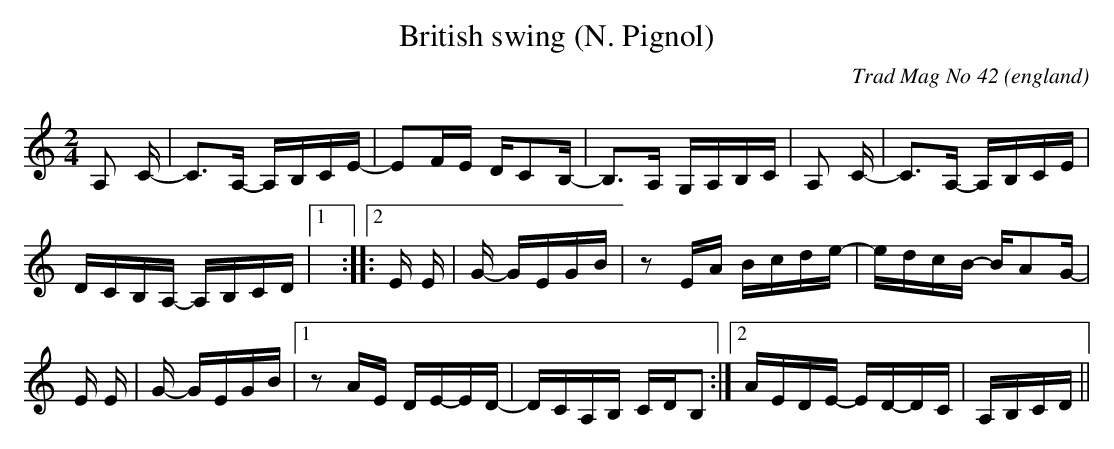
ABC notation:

X:1
T:British swing (N. Pignol)
O:england
C:Trad Mag No 42
M:2/4
L:1/16
K:C
A,2+A,E++A,-D-+ +A,D++A,-E-++A,E+C-|C3A,- A,B,CE-|\
E2FE DC2B,-|B,3A, G,A,B,C|\
A,2+A,E++A,-F-+ +A,F++A,-E-++A,E+C-|C3A,- A,B,CE|
DCB,A,- A,B,CD|1 +B,8E8+:|2  +B,4-E4-+ +B,3E3+ +E-G-+\
|:+E2G2+E+E-c-+ +Ec++E-G-++EG+E|\
+E3B3+G- GEGB|z2EA Bcde-|edcB- BA2G-|
+E2G2+E+E-c-+ +Ec++E-G-++EG+E|\
+E3B3+G- GEGB|1 z2AE DE-ED-|\
DCA,B, CDB,2:|2 AEDE- ED-DC|A,B,CD +B,4E4+||
